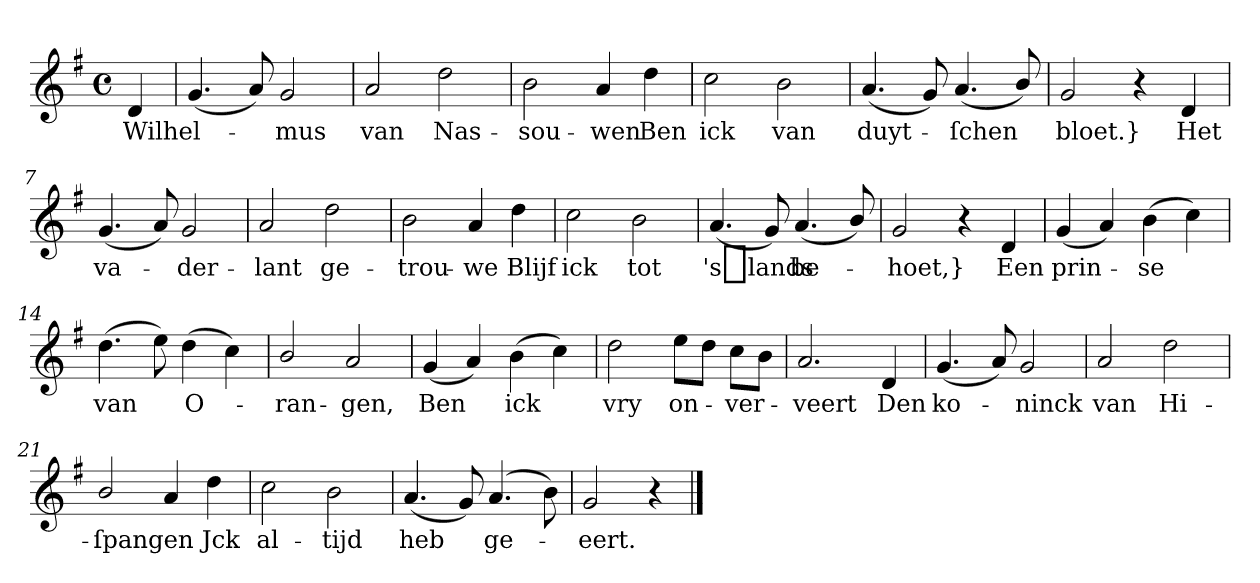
**kern	**text
*part1	*part1
*staff1	*staff1
*k[f#]	*
*G:	*
*M4/4	*
*met(c)	*
=	=
4d	Wilhel-
=1	=1
(4.g	.
8a)	.
2g	-mus
=2	=2
2a	van
2dd	Nas-
=3	=3
2b	-sou-
4a	-wen
4dd	Ben
=4	=4
2cc	ick
2b	van
=5	=5
(4.a	duyt-
8g)	.
(4.a	-ſchen
8b/)	.
=6	=6
2g	bloet.}
4r	.
4d	Het
=7	=7
(4.g	va-
8a)	.
2g	-der-
=8	=8
2a	-lant
2dd	ge-
=9	=9
2b	-trou-
4a	-we
4dd	Blijf
=10	=10
2cc	ick
2b	tot
=11	=11
(4.a	's_lands
8g)	.
(4.a	be-
8b/)	.
=12	=12
2g	-hoet,}
4r	.
4d	Een
=13	=13
(4g	prin-
4a)	.
(4b	-se
4cc)	.
=14	=14
(4.dd	van
8ee)	.
(4dd	O-
4cc)	.
=15	=15
2b/	-ran-
2a	-gen,
=16	=16
(4g	Ben
4a)	.
(4b	ick
4cc)	.
=17	=17
2dd	vry
8eeL	on-
8ddJ	.
8ccL	-ver-
8bJ	.
=18	=18
2.a	-veert
4d	Den
=19	=19
(4.g	ko-
8a)	.
2g	-ninck
=20	=20
2a	van
2dd	Hi-
=21	=21
2b/	-ſpangen
4a	.
4dd	Jck
=22	=22
2cc	al-
2b	-tijd
=23	=23
(4.a	heb
8g)	.
(4.a	ge-
8b)	.
=24	=24
2g	-eert.
4r	.
==	==
*-	*-
